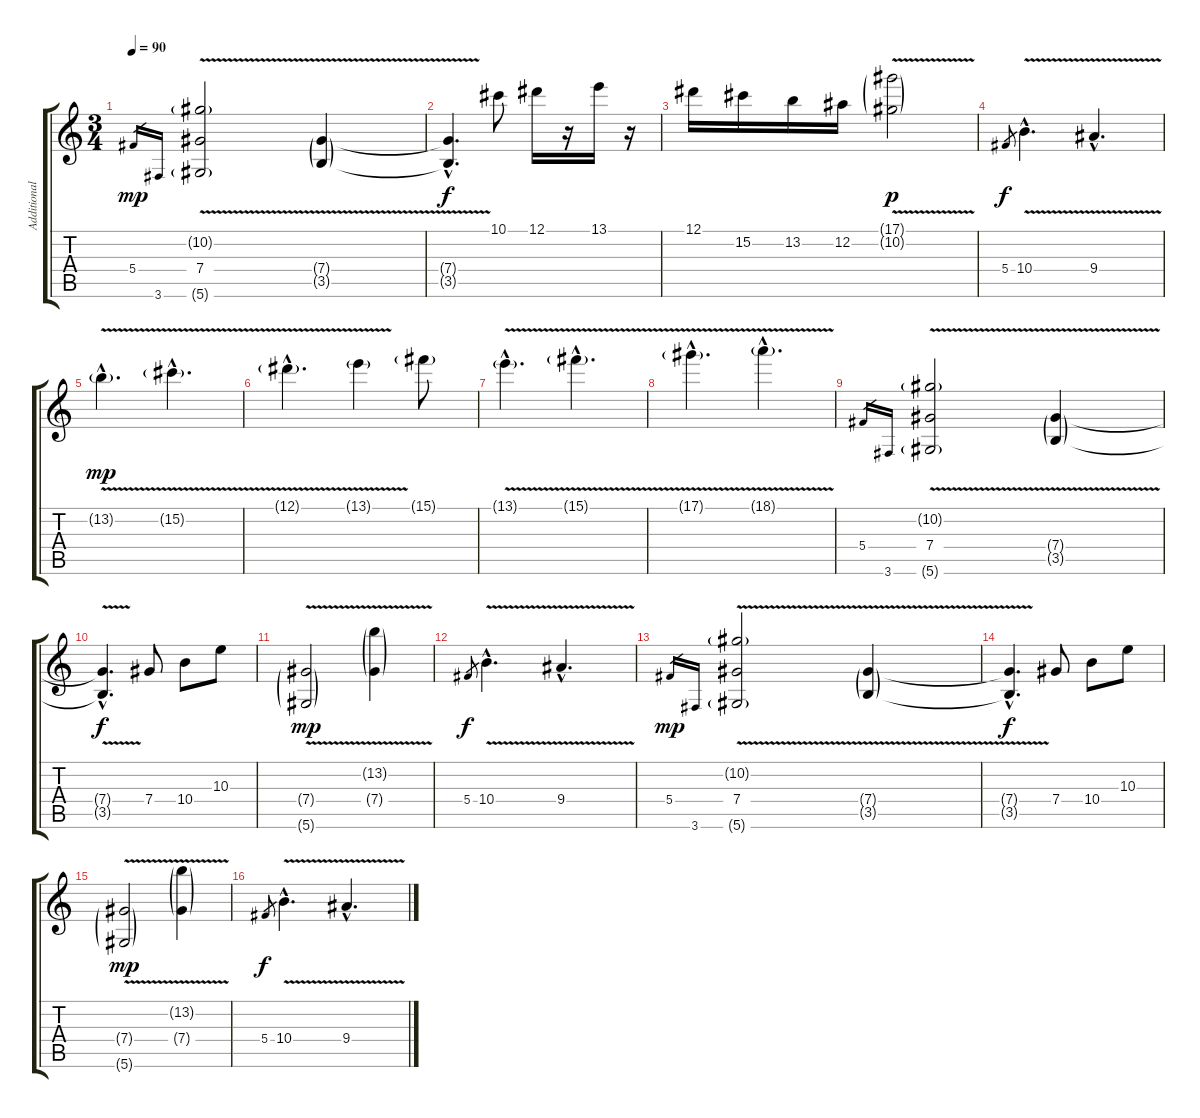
\track ("Additional Guitars" "Additional") {instrument distortionguitar}
\staff {score tabs}
\tuning (Eb4 Bb3 Gb3 Db3 Ab2 Eb2) {hide}
\ts (3 4)
\tempo 90
\clef g2
\ks c
5.4.16{gr dy mp} 3.6.16{gr} (10.2{v g} 7.4{v} 5.6{v g}).2 (7.4{v g} 3.5{v g}).4 |
(7.4{hac t} 3.5{hac t}).4{d dy f} 10.1.8 12.1.16 r.16 13.1.16 r.16 |
12.1.16 15.2.16 13.2.16 12.2.16 (17.1{v g} 10.2{v g}).2{dy p} |
5.4.8{gr dy f} 10.4{v hac}.4{d} 9.4{v hac}.4{d} |
13.2{v g hac}.4{d dy mp} 15.2{v g hac}.4{d} |
12.1{v g hac}.4{d volume 12} 13.1{v g}.4{volume 11} 15.1{g}.8 |
13.1{v g hac}.4{d volume 10} 15.1{v g hac}.4{d volume 9} |
17.1{v g hac}.4{d volume 8} 18.1{v g hac}.4{d volume 7} |
5.4.16{gr} 3.6.16{gr} (10.2{v g} 7.4{v} 5.6{v g}).2{volume 4} (7.4{v g} 3.5{v g}).4 |
(7.4{hac t} 3.5{hac t}).4{d dy f volume 3} 7.4.8 10.4.8 10.3.8 |
(7.4{v g} 5.6{v g}).2{dy mp volume 2} (13.2{v g} 7.4{v g}).4{volume 1} |
5.4.8{gr dy f} 10.4{v hac}.4{d volume 0} 9.4{v hac}.4{d} |
5.4.16{gr dy mp} 3.6.16{gr} (10.2{v g} 7.4{v} 5.6{v g}).2 (7.4{v g} 3.5{v g}).4 |
(7.4{hac t} 3.5{hac t}).4{d dy f} 7.4.8 10.4.8 10.3.8 |
(7.4{v g} 5.6{v g}).2{dy mp} (13.2{v g} 7.4{v g}).4 |
5.4.8{gr dy f} 10.4{v hac}.4{d} 9.4{v hac}.4{d}
